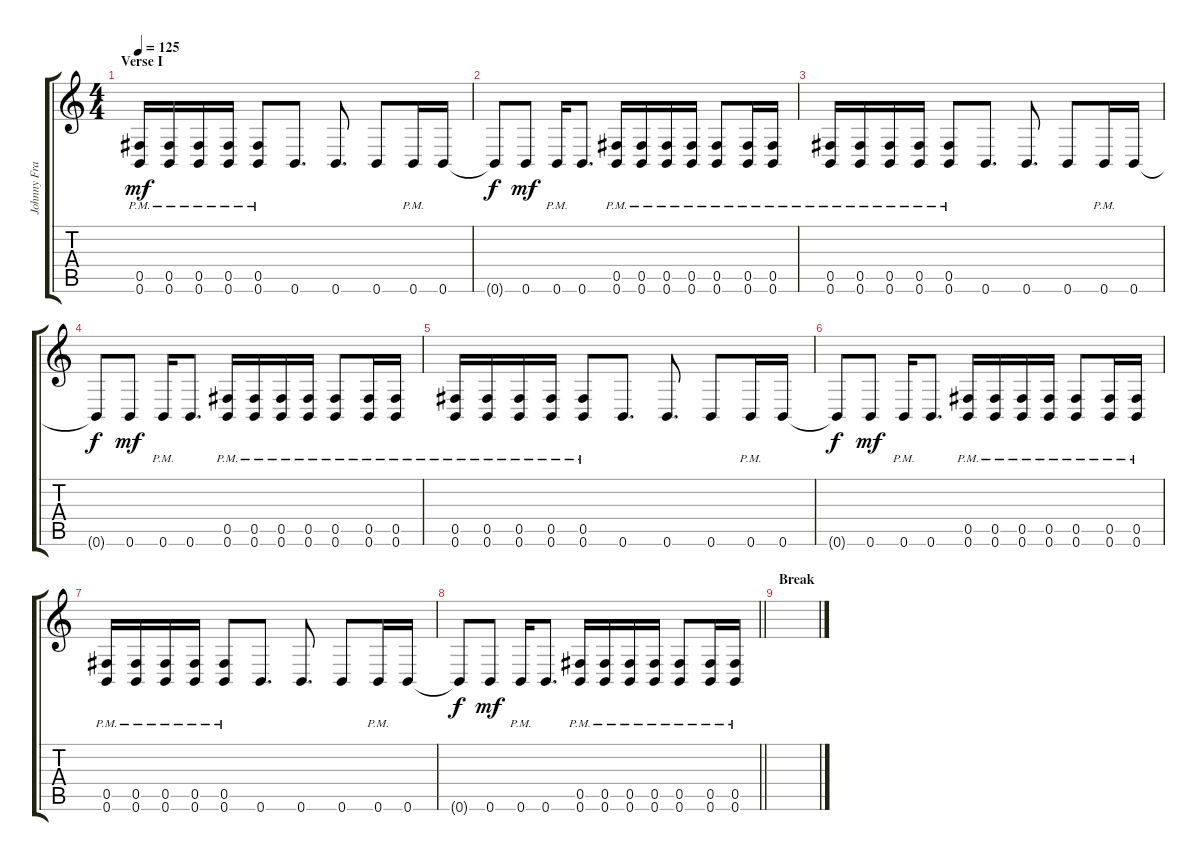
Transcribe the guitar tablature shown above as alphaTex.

\track ("Johnny Franck" "Johnny Fra") {instrument distortionguitar}
\staff {score tabs}
\tuning (Db4 Ab3 E3 B2 Gb2 B1) {hide}
\ts (4 4)
\section ("" "Verse I")
\tempo 125
\clef g2
\ks c
(0.5{pm} 0.6{pm}).16{dy mf} (0.5{pm} 0.6{pm}).16 (0.5{pm} 0.6{pm}).16 (0.5{pm} 0.6{pm}).16 (0.5{pm} 0.6{pm}).8 0.6.8{d} 0.6.8{d} 0.6.8 0.6{pm}.16 0.6.16 |
0.6{t}.8{dy f} 0.6.8{dy mf} 0.6{pm}.16 0.6.8{d} (0.5{pm} 0.6{pm}).16 (0.5{pm} 0.6{pm}).16 (0.5{pm} 0.6{pm}).16 (0.5{pm} 0.6{pm}).16 (0.5{pm} 0.6{pm}).8 (0.5{pm} 0.6{pm}).16 (0.5{pm} 0.6{pm}).16 |
(0.5{pm} 0.6{pm}).16 (0.5{pm} 0.6{pm}).16 (0.5{pm} 0.6{pm}).16 (0.5{pm} 0.6{pm}).16 (0.5{pm} 0.6{pm}).8 0.6.8{d} 0.6.8{d} 0.6.8 0.6{pm}.16 0.6.16 |
0.6{t}.8{dy f} 0.6.8{dy mf} 0.6{pm}.16 0.6.8{d} (0.5{pm} 0.6{pm}).16 (0.5{pm} 0.6{pm}).16 (0.5{pm} 0.6{pm}).16 (0.5{pm} 0.6{pm}).16 (0.5{pm} 0.6{pm}).8 (0.5{pm} 0.6{pm}).16 (0.5{pm} 0.6{pm}).16 |
(0.5{pm} 0.6{pm}).16 (0.5{pm} 0.6{pm}).16 (0.5{pm} 0.6{pm}).16 (0.5{pm} 0.6{pm}).16 (0.5{pm} 0.6{pm}).8 0.6.8{d} 0.6.8{d} 0.6.8 0.6{pm}.16 0.6.16 |
0.6{t}.8{dy f} 0.6.8{dy mf} 0.6{pm}.16 0.6.8{d} (0.5{pm} 0.6{pm}).16 (0.5{pm} 0.6{pm}).16 (0.5{pm} 0.6{pm}).16 (0.5{pm} 0.6{pm}).16 (0.5{pm} 0.6{pm}).8 (0.5{pm} 0.6{pm}).16 (0.5{pm} 0.6{pm}).16 |
(0.5{pm} 0.6{pm}).16 (0.5{pm} 0.6{pm}).16 (0.5{pm} 0.6{pm}).16 (0.5{pm} 0.6{pm}).16 (0.5{pm} 0.6{pm}).8 0.6.8{d} 0.6.8{d} 0.6.8 0.6{pm}.16 0.6.16 |
\barLineRight lightlight
0.6{t}.8{dy f} 0.6.8{dy mf} 0.6{pm}.16 0.6.8{d} (0.5{pm} 0.6{pm}).16 (0.5{pm} 0.6{pm}).16 (0.5{pm} 0.6{pm}).16 (0.5{pm} 0.6{pm}).16 (0.5{pm} 0.6{pm}).8 (0.5{pm} 0.6{pm}).16 (0.5{pm} 0.6{pm}).16 |
\section ("" "Break")
